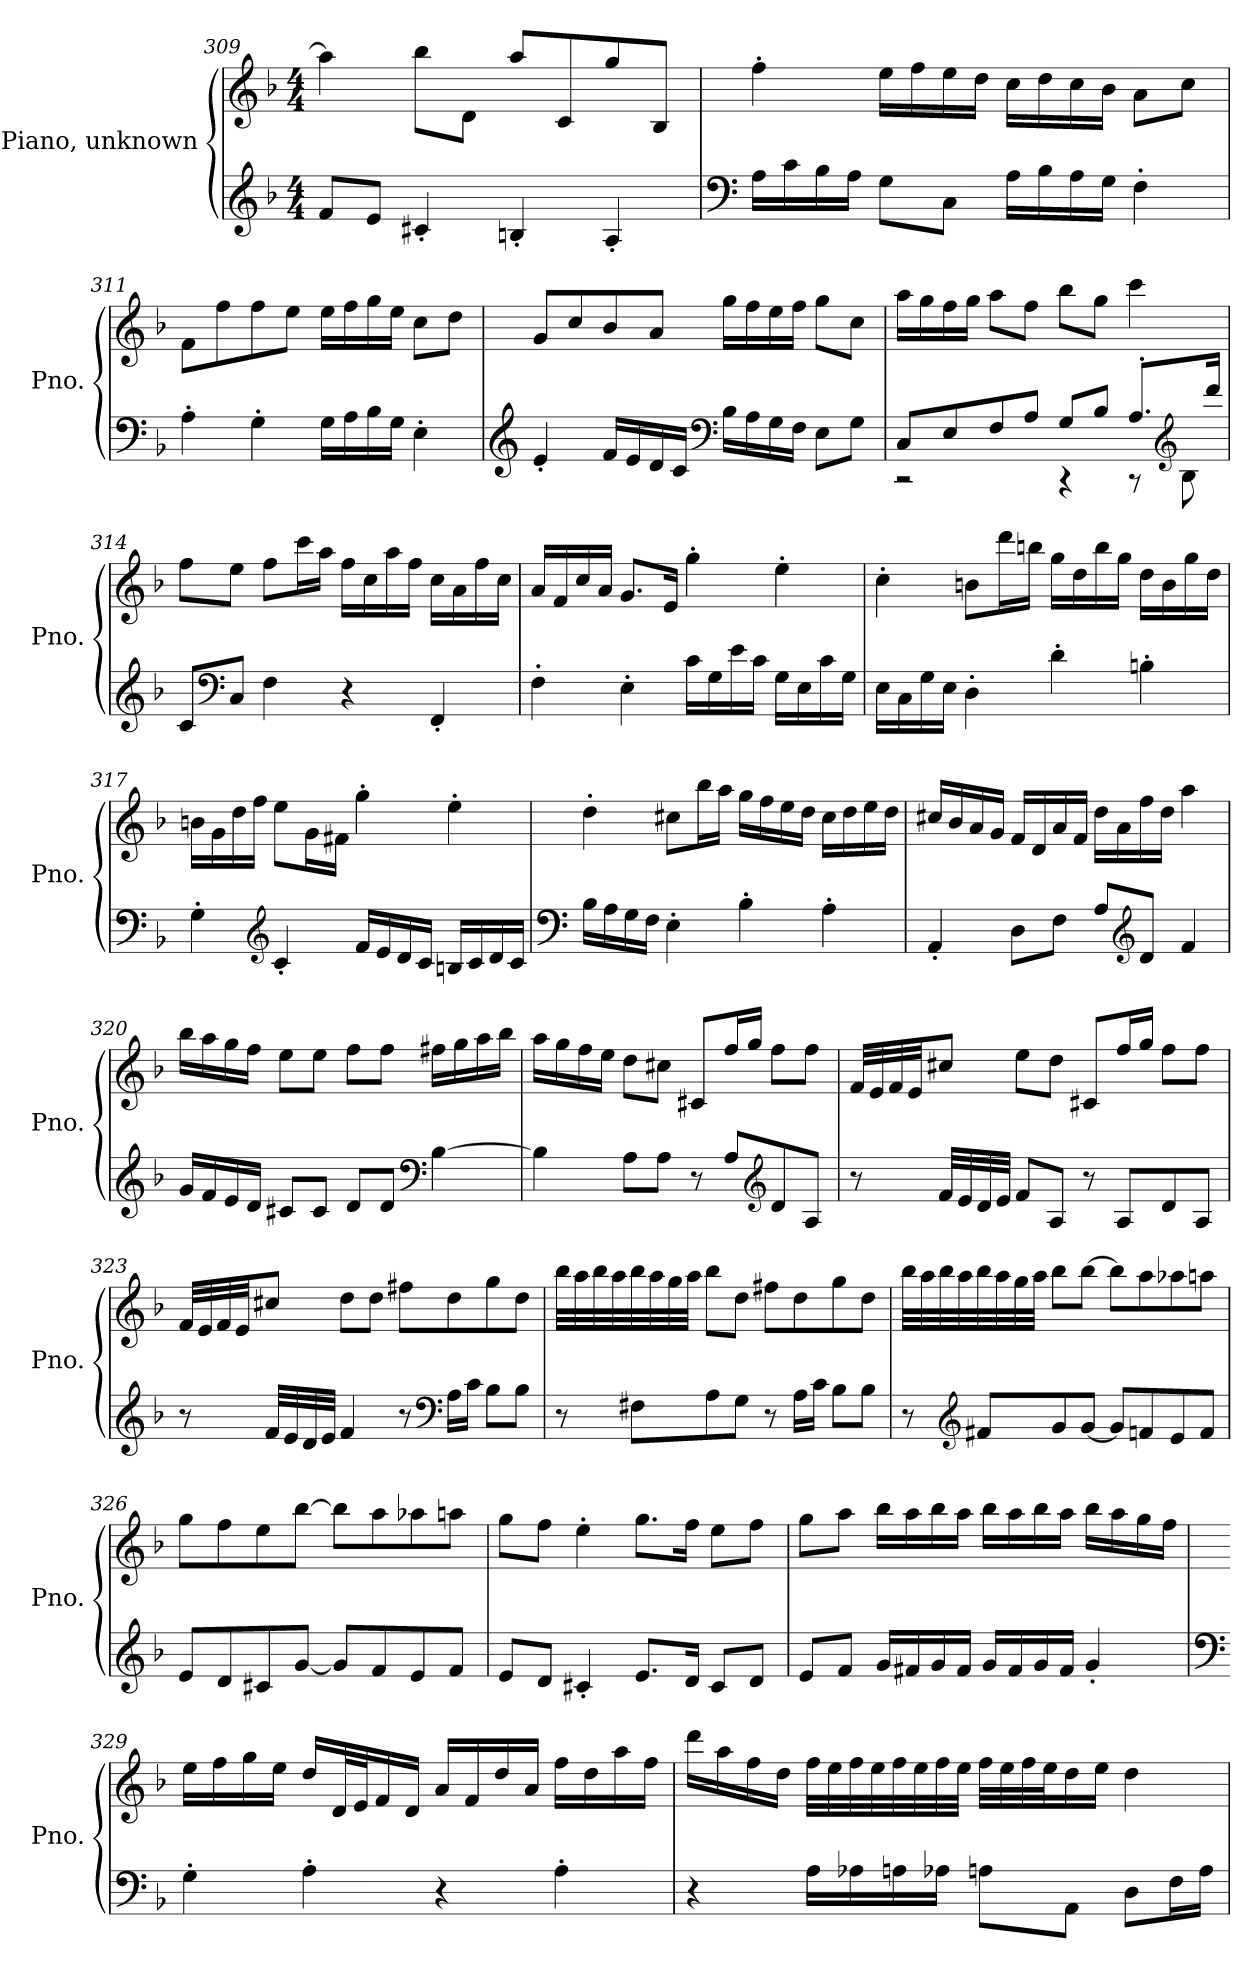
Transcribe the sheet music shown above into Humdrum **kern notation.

**kern	**kern
*part1	*part1
*staff2	*staff1
*I"Piano, unknown	*
*I'Pno.	*
*clefG2	*clefG2
*k[b-]	*k[b-]
*M4/4	*M4/4
=309	=309
8f/L	4aa\]
8e/J	.
4c#X'/	8bb-\L
.	8d\J
4Bn'/	8aa/L
.	8c/
4A'/	8gg/
.	8B-/J
!!LO:LB:g=z
=310	=310
*clefF4	*
16A\LL	4ff'\
16c\	.
16B-\	.
16A\JJ	.
8G\L	16ee\LL
.	16ff\
8C\J	16ee\
.	16dd\JJ
16A\LL	16cc\LL
16B-\	16dd\
16A\	16cc\
16G\JJ	16b-\JJ
4F'\	8a\L
.	8cc\J
=311	=311
4A'\	8f\L
.	8ff\
4G'\	8ff\
.	8ee\J
16G\LL	16ee\LL
16A\	16ff\
16B-\	16gg\
16G\JJ	16ee\JJ
4E'\	8cc\L
.	8dd\J
=312	=312
*clefG2	*
4e'/	8g/L
.	8cc/
16f/LL	8b-/
16e/	.
16d/	8a/J
16c/JJ	.
*clefF4	*
16B-\LL	16gg\LL
16A\	16ff\
16G\	16ee\
16F\JJ	16ff\JJ
8E\L	8gg\L
8G\J	8cc\J
!!LO:LB:g=z
=313	=313
*^	*
8C/L	2r	16aa\LL
.	.	16gg\
8E/	.	16ff\
.	.	16gg\JJ
8F/	.	8aa\L
8A/J	.	8ff\J
8G/L	4r	8bb-\L
8B-/J	.	8gg\J
8.A'/L	8r	4ccc\
*clefG2	*	*
.	8B-\	.
16ddd/Jk	.	.
*v	*v	*
=314	=314
8c/L	8ff\L
*clefF4	*
8C/J	8ee\J
4F\	8ff\L
.	16ccc\L
.	16aa\JJ
4r	16ff\LL
.	16cc\
.	16aa\
.	16ff\JJ
4FF'/	16cc\LL
.	16a\
.	16ff\
.	16cc\JJ
=315	=315
4F'\	16a/LL
.	16f/
.	16cc/
.	16a/JJ
4E'\	8.g/L
.	16e/Jk
16c\LL	4gg'\
16G\	.
16e\	.
16c\JJ	.
16G\LL	4ee'\
16E\	.
16c\	.
16G\JJ	.
!!LO:LB:g=z
=316	=316
16E\LL	4cc'\
16C\	.
16G\	.
16E\JJ	.
4D'\	8bn\L
.	16ddd\L
.	16bbn\JJ
4d'\	16gg\LL
.	16dd\
.	16bb\
.	16gg\JJ
4Bn'\	16dd\LL
.	16b\
.	16gg\
.	16dd\JJ
=317	=317
4G'\	16bn\LL
.	16g\
.	16dd\
.	16ff\JJ
*clefG2	*
4c'/	8ee\L
.	16g\L
.	16f#X\JJ
16f/LL	4gg'\
16e/	.
16d/	.
16c/JJ	.
16Bn/LL	4ee'\
16c/	.
16d/	.
16c/JJ	.
!!LO:PB:g=z
=318	=318
*clefF4	*
16B-\LL	4dd'\
16A\	.
16G\	.
16F\JJ	.
4E'\	8cc#X\L
.	16bb-\L
.	16aa\JJ
4B-'\	16gg\LL
.	16ff\
.	16ee\
.	16dd\JJ
4A'\	16cc#\LL
.	16dd\
.	16ee\
.	16dd\JJ
=319	=319
4AA'/	16cc#X/LL
.	16b-/
.	16a/
.	16g/JJ
8D\L	16f/LL
.	16d/
8F\J	16a/
.	16f/JJ
8A/L	16dd\LL
.	16a\
*clefG2	*
8d/J	16ff\
.	16dd\JJ
4f/	4aa\
=320	=320
16g/LL	16bb-\LL
16f/	16aa\
16e/	16gg\
16d/JJ	16ff\JJ
8c#X/L	8ee\L
8c#/J	8ee\J
8d/L	8ff\L
8d/J	8ff\J
*clefF4	*
[4B-\	16ff#X\LL
.	16gg\
.	16aa\
.	16bb-\JJ
!!LO:LB:g=z
=321	=321
4B-\]	16aa\LL
.	16gg\
.	16ff\
.	16ee\JJ
8A\L	8dd\L
8A\J	8cc#X\J
8r	8c#X/L
8A/L	16ff/L
.	16gg/JJ
*clefG2	*
8d/	8ff\L
8A/J	8ff\J
=322	=322
8r	32f/LLL
.	32e/
.	32f/
.	32e/JJ
32f/LLL	8cc#X/J
32e/	.
32d/	.
32e/JJJ	.
8f/L	8ee\L
8A/J	8dd\J
8r	8c#X/L
8A/L	16ff/L
.	16gg/JJ
8d/	8ff\L
8A/J	8ff\J
!!LO:LB:g=z
=323	=323
8r	32f/LLL
.	32e/
.	32f/
.	32e/JJ
32f/LLL	8cc#X/J
32e/	.
32d/	.
32e/JJJ	.
4f/	8dd\L
.	8dd\J
8r	8ff#X\L
*clefF4	*
16A\LL	8dd\
16c\JJ	.
8B-\L	8gg\
8B-\J	8dd\J
=324	=324
8r	32bb-\LLL
.	32aa\
.	32bb-\
.	32aa\
8F#X\L	32bb-\
.	32aa\
.	32gg\
.	32aa\JJJ
8A\	8bb-\L
8G\J	8dd\J
8r	8ff#X\L
16A\LL	8dd\
16c\JJ	.
8B-\L	8gg\
8B-\J	8dd\J
!!LO:LB:g=z
=325	=325
8r	32bb-\LLL
.	32aa\
.	32bb-\
.	32aa\
*clefG2	*
8f#X/L	32bb-\
.	32aa\
.	32gg\
.	32aa\JJJ
8g/	8bb-\L
[8g/J	[8bb-\J
8g/L]	8bb-\L]
8fn/	8aa\
8e/	8aa-X\
8f/J	8aan\J
=326	=326
8e/L	8gg\L
8d/	8ff\
8c#X/	8ee\
[8g/J	[8bb-\J
8g/L]	8bb-\L]
8f/	8aa\
8e/	8aa-X\
8f/J	8aan\J
=327	=327
8e/L	8gg\L
8d/J	8ff\J
4c#X'/	4ee'\
8.e/L	8.gg\L
16d/Jk	16ff\Jk
8c#/L	8ee\L
8d/J	8ff\J
!!LO:LB:g=z
=328	=328
8e/L	8gg\L
8f/J	8aa\J
16g/LL	16bb-\LL
16f#X/	16aa\
16g/	16bb-\
16f#/JJ	16aa\JJ
16g/LL	16bb-\LL
16f#/	16aa\
16g/	16bb-\
16f#/JJ	16aa\JJ
4g'/	16bb-\LL
.	16aa\
.	16gg\
.	16ff\JJ
=329	=329
*clefF4	*
4G'\	16ee\LL
.	16ff\
.	16gg\
.	16ee\JJ
4A'\	16dd/LL
.	32d/L
.	32e/J
.	16f/
.	16d/JJ
4r	16a/LL
.	16f/
.	16dd/
.	16a/JJ
4A'\	16ff\LL
.	16dd\
.	16aa\
.	16ff\JJ
!!LO:LB:g=z
=330	=330
4r	16ddd\LL
.	16aa\
.	16ff\
.	16dd\JJ
16A\LL	32ff\LLL
.	32ee\
16A-X\	32ff\
.	32ee\
16An\	32ff\
.	32ee\
16A-X\JJ	32ff\
.	32ee\JJJ
8An\L	32ff\LLL
.	32ee\
.	32ff\
.	32ee\J
8AA\J	16dd\
.	16ee\JJ
8D\L	4dd\
16F\L	.
16A\JJ	.
=	=
*-	*-
